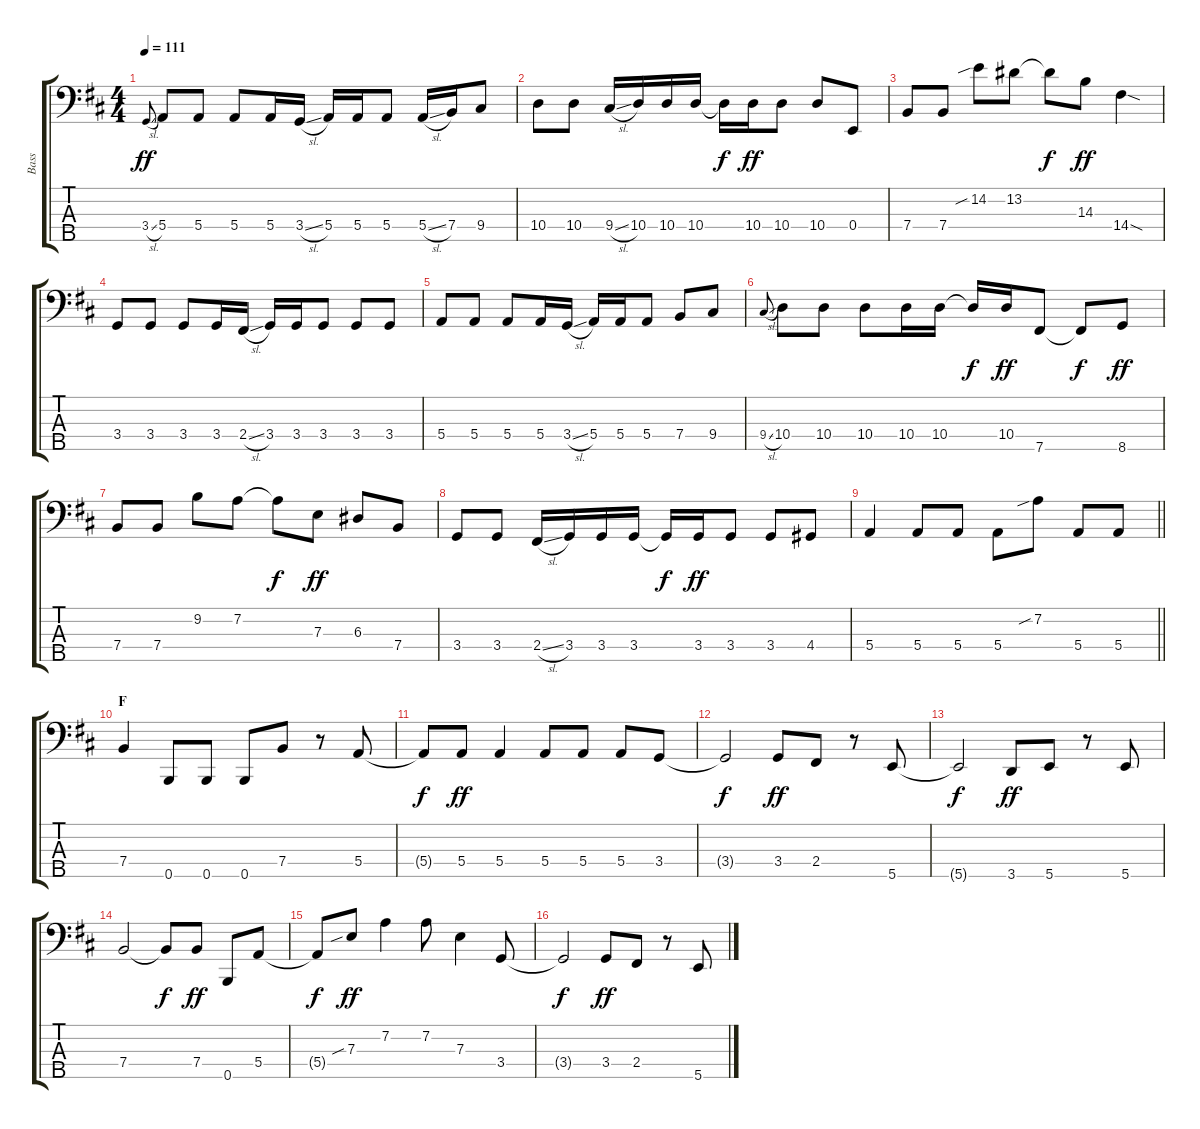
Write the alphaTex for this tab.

\track ("Bass" "Bass") {instrument electricbasspick}
\staff {score tabs}
\tuning (G2 D2 A1 E1 B0) {hide}
\ts (4 4)
\tempo 111
\clef f4
\ks d
3.4{sl}.8{gr onbeat dy ff} 5.4.8 5.4.8 5.4.8 5.4.16 3.4{sl}.16 5.4.16 5.4.16 5.4.8 5.4{sl}.16 7.4.16 9.4.8 |
10.4.8 10.4.8 9.4{sl}.16 10.4.16 10.4.16 10.4.16 10.4{t}.16{dy f} 10.4.16{dy ff} 10.4.8 10.4.8 0.4.8 |
7.4.8 7.4.8 14.2{sib}.8 13.2.8 13.2{t}.8{dy f} 14.3.8{dy ff} 14.4{sod}.4 |
3.4.8 3.4.8 3.4.8 3.4.16 2.4{sl}.16 3.4.16 3.4.16 3.4.8 3.4.8 3.4.8 |
5.4.8 5.4.8 5.4.8 5.4.16 3.4{sl}.16 5.4.16 5.4.16 5.4.8 7.4.8 9.4.8 |
9.4{sl}.8{gr onbeat} 10.4.8 10.4.8 10.4.8 10.4.16 10.4.16 10.4{t}.16{dy f} 10.4.16{dy ff} 7.5.8 7.5{t}.8{dy f} 8.5.8{dy ff} |
7.4.8 7.4.8 9.2.8 7.2.8 7.2{t}.8{dy f} 7.3.8{dy ff} 6.3.8 7.4.8 |
3.4.8 3.4.8 2.4{sl}.16 3.4.16 3.4.16 3.4.16 3.4{t}.16{dy f} 3.4.16{dy ff} 3.4.8 3.4.8 4.4.8 |
\barLineRight lightlight
5.4.4 5.4.8 5.4.8 5.4.8 7.2{sib}.8 5.4.8 5.4.8 |
\section ("" "F")
7.4.4 0.5.8 0.5.8 0.5.8 7.4.8 r.8 5.4.8 |
5.4{t}.8{dy f} 5.4.8{dy ff} 5.4.4 5.4.8 5.4.8 5.4.8 3.4.8 |
3.4{t}.2{dy f} 3.4.8{dy ff} 2.4.8 r.8 5.5.8 |
5.5{t}.2{dy f} 3.5.8{dy ff} 5.5.8 r.8 5.5.8 |
7.4.2 7.4{t}.8{dy f} 7.4.8{dy ff} 0.5.8 5.4.8 |
5.4{t}.8{dy f} 7.3{sib}.8{dy ff} 7.2.4 7.2.8 7.3.4 3.4.8 |
3.4{t}.2{dy f} 3.4.8{dy ff} 2.4.8 r.8 5.5.8
